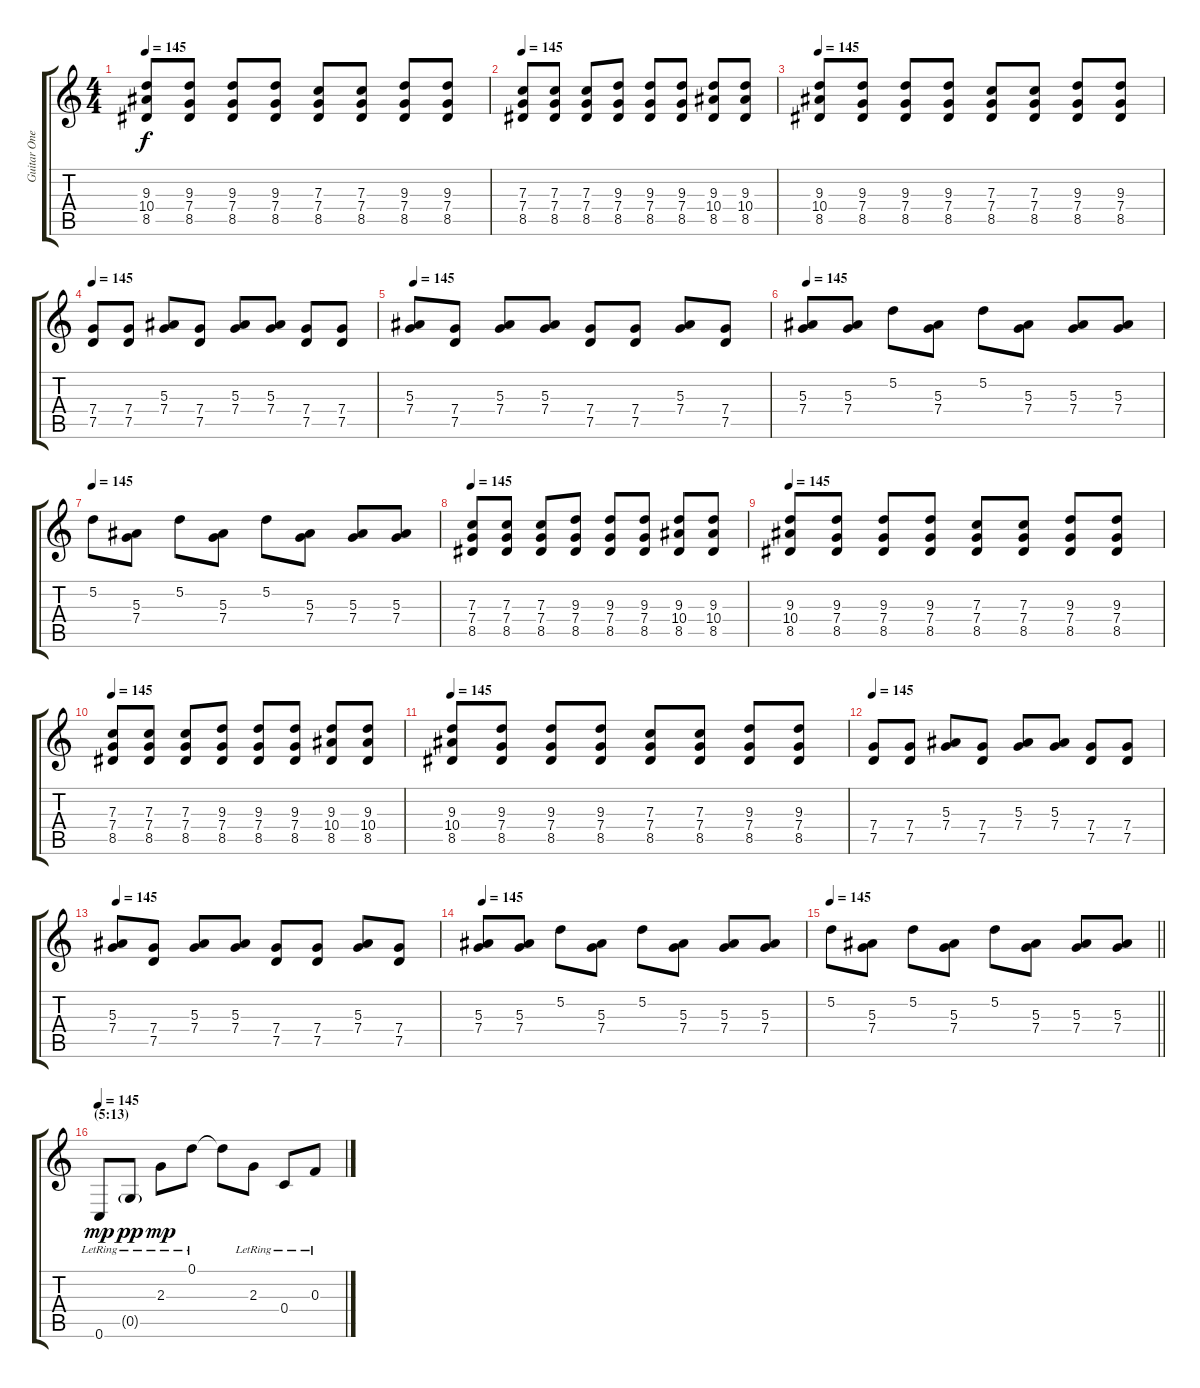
\track ("Guitar One" "Guitar One") {instrument distortionguitar}
\staff {score tabs}
\tuning (D4 A3 F3 C3 G2 C2) {hide}
\ts (4 4)
\tempo 145
\clef g2
\ks c
(9.3 10.4 8.5).8{dy f balance 8} (9.3 7.4 8.5).8 (9.3 7.4 8.5).8 (9.3 7.4 8.5).8 (7.3 7.4 8.5).8 (7.3 7.4 8.5).8 (9.3 7.4 8.5).8 (9.3 7.4 8.5).8 |
\tempo 145
(7.3 7.4 8.5).8{balance 8} (7.3 7.4 8.5).8 (7.3 7.4 8.5).8 (9.3 7.4 8.5).8 (9.3 7.4 8.5).8 (9.3 7.4 8.5).8 (9.3 10.4 8.5).8 (9.3 10.4 8.5).8 |
\tempo 145
(9.3 10.4 8.5).8{balance 8} (9.3 7.4 8.5).8 (9.3 7.4 8.5).8 (9.3 7.4 8.5).8 (7.3 7.4 8.5).8 (7.3 7.4 8.5).8 (9.3 7.4 8.5).8 (9.3 7.4 8.5).8 |
\tempo 145
(7.4 7.5).8{balance 8} (7.4 7.5).8 (5.3 7.4).8 (7.4 7.5).8 (5.3 7.4).8 (5.3 7.4).8 (7.4 7.5).8 (7.4 7.5).8 |
\tempo 145
(5.3 7.4).8{balance 8} (7.4 7.5).8 (5.3 7.4).8 (5.3 7.4).8 (7.4 7.5).8 (7.4 7.5).8 (5.3 7.4).8 (7.4 7.5).8 |
\tempo 145
(5.3 7.4).8{balance 8} (5.3 7.4).8 5.2.8 (5.3 7.4).8 5.2.8 (5.3 7.4).8 (5.3 7.4).8 (5.3 7.4).8 |
\tempo 145
5.2.8{balance 8} (5.3 7.4).8 5.2.8 (5.3 7.4).8 5.2.8 (5.3 7.4).8 (5.3 7.4).8 (5.3 7.4).8 |
\tempo 145
(7.3 7.4 8.5).8{balance 8} (7.3 7.4 8.5).8 (7.3 7.4 8.5).8 (9.3 7.4 8.5).8 (9.3 7.4 8.5).8 (9.3 7.4 8.5).8 (9.3 10.4 8.5).8 (9.3 10.4 8.5).8 |
\tempo 145
(9.3 10.4 8.5).8{balance 8} (9.3 7.4 8.5).8 (9.3 7.4 8.5).8 (9.3 7.4 8.5).8 (7.3 7.4 8.5).8 (7.3 7.4 8.5).8 (9.3 7.4 8.5).8 (9.3 7.4 8.5).8 |
\tempo 145
(7.3 7.4 8.5).8{balance 8} (7.3 7.4 8.5).8 (7.3 7.4 8.5).8 (9.3 7.4 8.5).8 (9.3 7.4 8.5).8 (9.3 7.4 8.5).8 (9.3 10.4 8.5).8 (9.3 10.4 8.5).8 |
\tempo 145
(9.3 10.4 8.5).8{balance 8} (9.3 7.4 8.5).8 (9.3 7.4 8.5).8 (9.3 7.4 8.5).8 (7.3 7.4 8.5).8 (7.3 7.4 8.5).8 (9.3 7.4 8.5).8 (9.3 7.4 8.5).8 |
\tempo 145
(7.4 7.5).8{balance 8} (7.4 7.5).8 (5.3 7.4).8 (7.4 7.5).8 (5.3 7.4).8 (5.3 7.4).8 (7.4 7.5).8 (7.4 7.5).8 |
\tempo 145
(5.3 7.4).8{balance 8} (7.4 7.5).8 (5.3 7.4).8 (5.3 7.4).8 (7.4 7.5).8 (7.4 7.5).8 (5.3 7.4).8 (7.4 7.5).8 |
\tempo 145
(5.3 7.4).8{balance 8} (5.3 7.4).8 5.2.8 (5.3 7.4).8 5.2.8 (5.3 7.4).8 (5.3 7.4).8 (5.3 7.4).8 |
\tempo 145
\barLineRight lightlight
5.2.8{balance 8} (5.3 7.4).8 5.2.8 (5.3 7.4).8 5.2.8 (5.3 7.4).8 (5.3 7.4).8 (5.3 7.4).8 |
\section ("" "(5:13)")
\tempo 145
0.6{lr}.8{dy mp balance 8 instrument electricguitarjazz} 0.5{g lr}.8{dy pp} 2.3{lr}.8{dy mp} 0.1{lr}.8 0.1{t}.8 2.3{lr}.8 0.4{lr}.8 0.3{lr}.8
